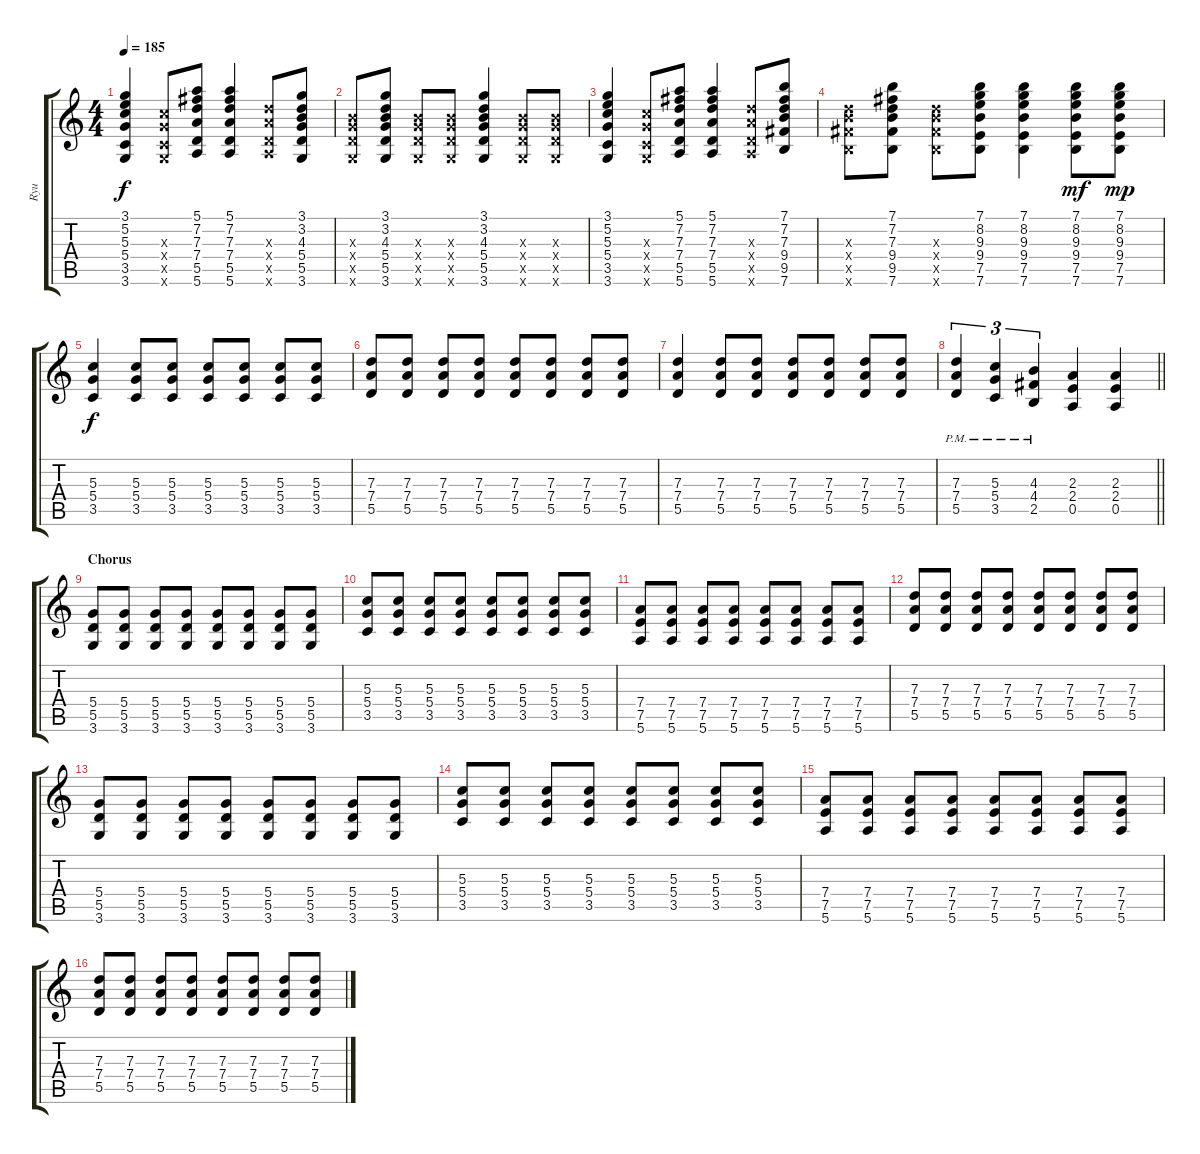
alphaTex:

\track ("Ryu" "Ryu") {instrument distortionguitar}
\staff {score tabs}
\tuning (E4 B3 G3 D3 A2 E2) {hide}
\ts (4 4)
\tempo 185
\clef g2
\ks c
(3.1 5.2 5.3 5.4 3.5 3.6).4{dy f} (5.3{x} 5.4{x} 3.5{x} 3.6{x}).8 (5.1 7.2 7.3 7.4 5.5 5.6).8 (5.1 7.2 7.3 7.4 5.5 5.6).4 (7.3{x} 7.4{x} 5.5{x} 5.6{x}).8 (3.1 3.2 4.3 5.4 5.5 3.6).8 |
(4.3{x} 5.4{x} 5.5{x} 3.6{x}).8 (3.1 3.2 4.3 5.4 5.5 3.6).8 (4.3{x} 5.4{x} 5.5{x} 3.6{x}).8 (4.3{x} 5.4{x} 5.5{x} 3.6{x}).8 (3.1 3.2 4.3 5.4 5.5 3.6).4 (4.3{x} 5.4{x} 5.5{x} 3.6{x}).8 (4.3{x} 5.4{x} 5.5{x} 3.6{x}).8 |
(3.1 5.2 5.3 5.4 3.5 3.6).4 (5.3{x} 5.4{x} 3.5{x} 3.6{x}).8 (5.1 7.2 7.3 7.4 5.5 5.6).8 (5.1 7.2 7.3 7.4 5.5 5.6).4 (7.3{x} 7.4{x} 5.5{x} 5.6{x}).8 (7.1 7.2 7.3 9.4 9.5 7.6).8 |
(7.3{x} 9.4{x} 9.5{x} 7.6{x}).8 (7.1 7.2 7.3 9.4 9.5 7.6).8 (7.3{x} 9.4{x} 9.5{x} 7.6{x}).8 (7.1 8.2 9.3 9.4 7.5 7.6).8 (7.1 8.2 9.3 9.4 7.5 7.6).4 (7.1 8.2 9.3 9.4 7.5 7.6).8{dy mf} (7.1 8.2 9.3 9.4 7.5 7.6).8{dy mp} |
(5.3 5.4 3.5).4{dy f volume 15 instrument distortionguitar} (5.3 5.4 3.5).8 (5.3 5.4 3.5).8 (5.3 5.4 3.5).8 (5.3 5.4 3.5).8 (5.3 5.4 3.5).8 (5.3 5.4 3.5).8 |
(7.3 7.4 5.5).8 (7.3 7.4 5.5).8 (7.3 7.4 5.5).8 (7.3 7.4 5.5).8 (7.3 7.4 5.5).8 (7.3 7.4 5.5).8 (7.3 7.4 5.5).8 (7.3 7.4 5.5).8 |
(7.3 7.4 5.5).4 (7.3 7.4 5.5).8 (7.3 7.4 5.5).8 (7.3 7.4 5.5).8 (7.3 7.4 5.5).8 (7.3 7.4 5.5).8 (7.3 7.4 5.5).8 |
\barLineRight lightlight
(7.3{pm} 7.4{pm} 5.5{pm}).4{tu (3 2)} (5.3{pm} 5.4{pm} 3.5{pm}).4{tu (3 2)} (4.3{pm} 4.4{pm} 2.5{pm}).4{tu (3 2)} (2.3 2.4 0.5).4 (2.3 2.4 0.5).4 |
\section ("" "Chorus")
(5.4 5.5 3.6).8 (5.4 5.5 3.6).8 (5.4 5.5 3.6).8 (5.4 5.5 3.6).8 (5.4 5.5 3.6).8 (5.4 5.5 3.6).8 (5.4 5.5 3.6).8 (5.4 5.5 3.6).8 |
(5.3 5.4 3.5).8 (5.3 5.4 3.5).8 (5.3 5.4 3.5).8 (5.3 5.4 3.5).8 (5.3 5.4 3.5).8 (5.3 5.4 3.5).8 (5.3 5.4 3.5).8 (5.3 5.4 3.5).8 |
(7.4 7.5 5.6).8 (7.4 7.5 5.6).8 (7.4 7.5 5.6).8 (7.4 7.5 5.6).8 (7.4 7.5 5.6).8 (7.4 7.5 5.6).8 (7.4 7.5 5.6).8 (7.4 7.5 5.6).8 |
(7.3 7.4 5.5).8 (7.3 7.4 5.5).8 (7.3 7.4 5.5).8 (7.3 7.4 5.5).8 (7.3 7.4 5.5).8 (7.3 7.4 5.5).8 (7.3 7.4 5.5).8 (7.3 7.4 5.5).8 |
(5.4 5.5 3.6).8 (5.4 5.5 3.6).8 (5.4 5.5 3.6).8 (5.4 5.5 3.6).8 (5.4 5.5 3.6).8 (5.4 5.5 3.6).8 (5.4 5.5 3.6).8 (5.4 5.5 3.6).8 |
(5.3 5.4 3.5).8 (5.3 5.4 3.5).8 (5.3 5.4 3.5).8 (5.3 5.4 3.5).8 (5.3 5.4 3.5).8 (5.3 5.4 3.5).8 (5.3 5.4 3.5).8 (5.3 5.4 3.5).8 |
(7.4 7.5 5.6).8 (7.4 7.5 5.6).8 (7.4 7.5 5.6).8 (7.4 7.5 5.6).8 (7.4 7.5 5.6).8 (7.4 7.5 5.6).8 (7.4 7.5 5.6).8 (7.4 7.5 5.6).8 |
(7.3 7.4 5.5).8 (7.3 7.4 5.5).8 (7.3 7.4 5.5).8 (7.3 7.4 5.5).8 (7.3 7.4 5.5).8 (7.3 7.4 5.5).8 (7.3 7.4 5.5).8 (7.3 7.4 5.5).8
